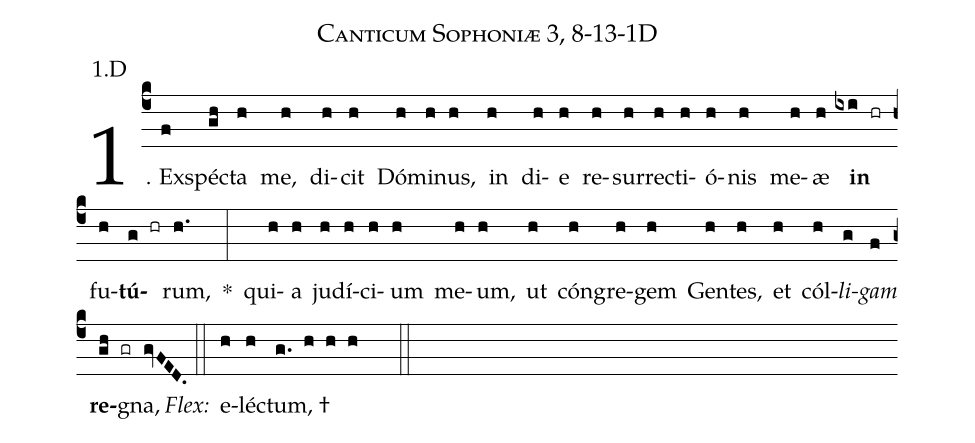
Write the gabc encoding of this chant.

name: Canticum Sophoniæ 3, 8-13-1D;
annotation: 1.D;
%%
(c4)1. Ex(f)spéc(gh)ta(h) me,(h) di(h)cit(h) Dó(h)mi(h)nus,(h) in(h) di(h)e(h) re(h)sur(h)rec(h)ti(h)ó(h)nis(h) me(h)æ(h) <b>in</b>(ixi hr) fu(h)<b>tú</b>(g hr)rum,(h.) *(:) qui(h)a(h) ju(h)dí(h)ci(h)um(h) me(h)um,(h) ut(h) cón(h)gre(h)gem(h) Gen(h)tes,(h) et(h) cól(h)<i>li</i>(g)<i>gam</i>(f) <b>re</b>(gh gr)gna,(gvFED.) (::)
<i>Flex:</i>()  e(h)léc(h)tum, †(g. h h h  ::)
